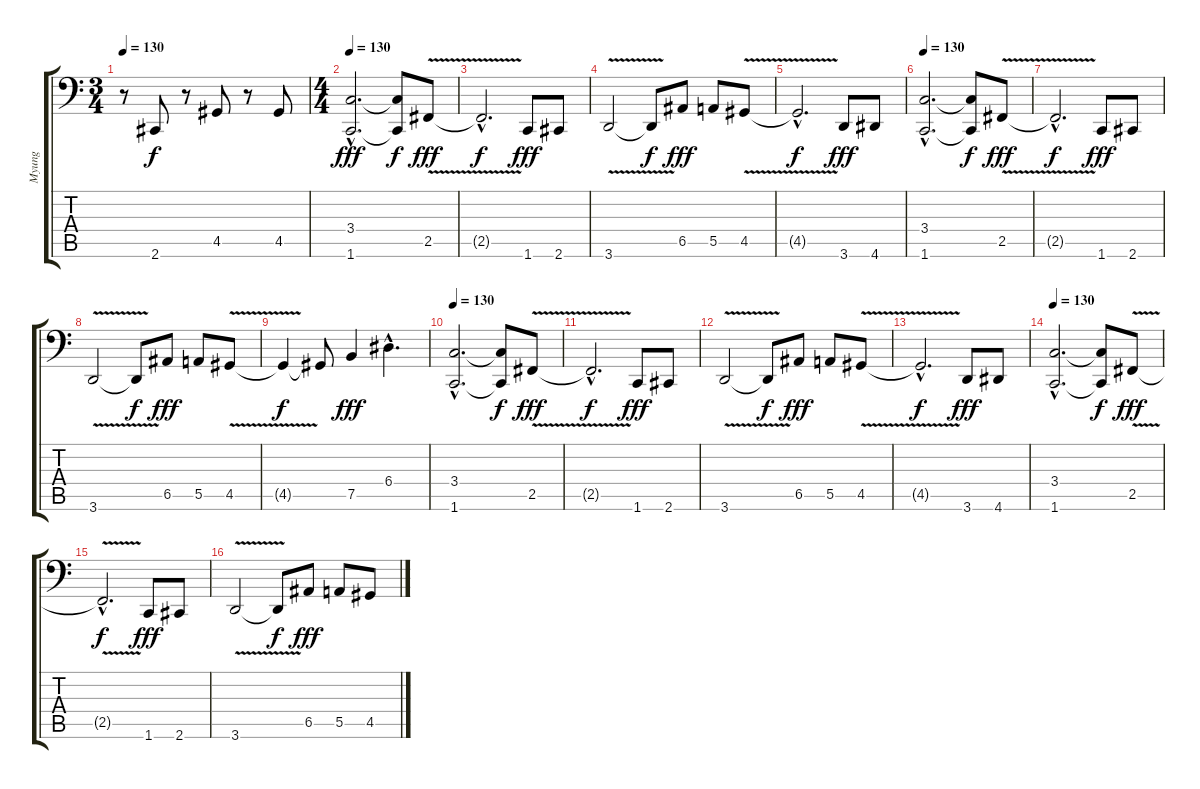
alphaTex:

\track ("Myung" "Myung") {instrument electricbassfinger}
\staff {score tabs}
\tuning (C3 G2 D2 A1 E1 B0) {hide}
\ts (3 4)
\tempo 130
\clef f4
\ks c
r.8{dy f} 2.6.8 r.8 4.5.8 r.8 4.5.8 |
\ts (4 4)
\tempo 130
(3.4{hac} 1.6{hac}).2{d dy fff} (3.4{t} 1.6{t}).8{dy f} 2.5{v}.8{dy fff} |
2.5{hac t}.2{d dy f} 1.6.8{dy fff} 2.6.8 |
3.6{v}.2 3.6{t}.8{dy f} 6.5.8{dy fff} 5.5.8 4.5{v}.8 |
4.5{hac t}.2{d dy f} 3.6.8{dy fff} 4.6.8 |
\tempo 130
(3.4{hac} 1.6{hac}).2{d} (3.4{t} 1.6{t}).8{dy f} 2.5{v}.8{dy fff} |
2.5{hac t}.2{d dy f} 1.6.8{dy fff} 2.6.8 |
3.6{v}.2 3.6{t}.8{dy f} 6.5.8{dy fff} 5.5.8 4.5{v}.8 |
4.5{t}.4{dy f} 4.5{t}.8 7.5.4{dy fff} 6.4{hac}.4{d} |
\tempo 130
(3.4{hac} 1.6{hac}).2{d} (3.4{t} 1.6{t}).8{dy f} 2.5{v}.8{dy fff} |
2.5{hac t}.2{d dy f} 1.6.8{dy fff} 2.6.8 |
3.6{v}.2 3.6{t}.8{dy f} 6.5.8{dy fff} 5.5.8 4.5{v}.8 |
4.5{hac t}.2{d dy f} 3.6.8{dy fff} 4.6.8 |
\tempo 130
(3.4{hac} 1.6{hac}).2{d} (3.4{t} 1.6{t}).8{dy f} 2.5{v}.8{dy fff} |
2.5{hac t}.2{d dy f} 1.6.8{dy fff} 2.6.8 |
3.6{v}.2 3.6{t}.8{dy f} 6.5.8{dy fff} 5.5.8 4.5.8
